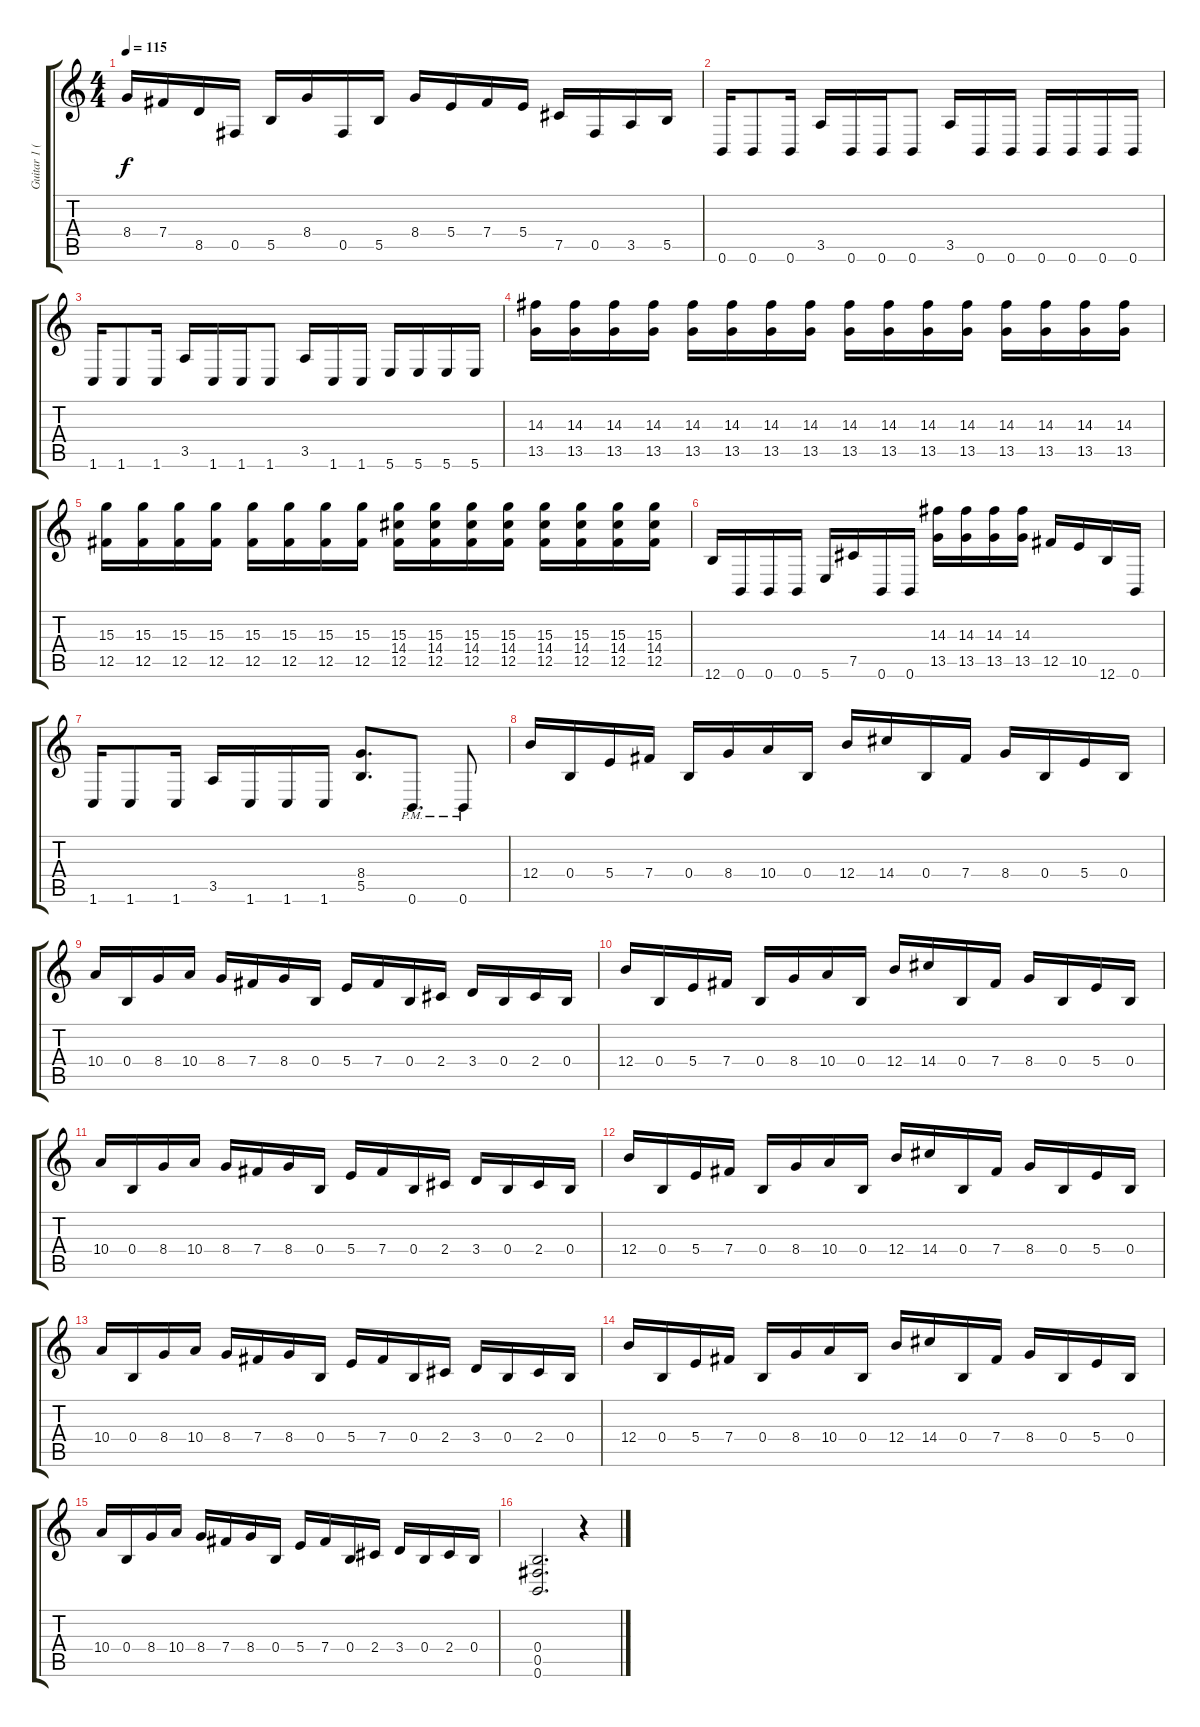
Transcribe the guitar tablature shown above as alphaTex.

\track ("Guitar 1 (Cran)" "Guitar 1 (") {instrument distortionguitar}
\staff {score tabs}
\tuning (Db4 Ab3 E3 B2 Gb2 B1) {hide}
\ts (4 4)
\tempo 115
\clef g2
\ks c
8.4.16{dy f} 7.4.16 8.5.16 0.5.16 5.5.16 8.4.16 0.5.16 5.5.16 8.4.16 5.4.16 7.4.16 5.4.16 7.5.16 0.5.16 3.5.16 5.5.16 |
0.6.16 0.6.8 0.6.16 3.5.16 0.6.16 0.6.16 0.6.8 3.5.16 0.6.16 0.6.16 0.6.16 0.6.16 0.6.16 0.6.16 |
1.6.16 1.6.8 1.6.16 3.5.16 1.6.16 1.6.16 1.6.8 3.5.16 1.6.16 1.6.16 5.6.16 5.6.16 5.6.16 5.6.16 |
(14.3 13.5).16 (14.3 13.5).16 (14.3 13.5).16 (14.3 13.5).16 (14.3 13.5).16 (14.3 13.5).16 (14.3 13.5).16 (14.3 13.5).16 (14.3 13.5).16 (14.3 13.5).16 (14.3 13.5).16 (14.3 13.5).16 (14.3 13.5).16 (14.3 13.5).16 (14.3 13.5).16 (14.3 13.5).16 |
(15.3 12.5).16 (15.3 12.5).16 (15.3 12.5).16 (15.3 12.5).16 (15.3 12.5).16 (15.3 12.5).16 (15.3 12.5).16 (15.3 12.5).16 (15.3 14.4 12.5).16 (15.3 14.4 12.5).16 (15.3 14.4 12.5).16 (15.3 14.4 12.5).16 (15.3 14.4 12.5).16 (15.3 14.4 12.5).16 (15.3 14.4 12.5).16 (15.3 14.4 12.5).16 |
12.6.16 0.6.16 0.6.16 0.6.16 5.6.16 7.5.16 0.6.16 0.6.16 (14.3 13.5).16 (14.3 13.5).16 (14.3 13.5).16 (14.3 13.5).16 12.5.16 10.5.16 12.6.16 0.6.16 |
1.6.16 1.6.8 1.6.16 3.5.16 1.6.16 1.6.16 1.6.16 (8.4 5.5).8{d} 0.6{pm}.8{d} 0.6{pm}.8 |
12.4.16 0.4.16 5.4.16 7.4.16 0.4.16 8.4.16 10.4.16 0.4.16 12.4.16 14.4.16 0.4.16 7.4.16 8.4.16 0.4.16 5.4.16 0.4.16 |
10.4.16 0.4.16 8.4.16 10.4.16 8.4.16 7.4.16 8.4.16 0.4.16 5.4.16 7.4.16 0.4.16 2.4.16 3.4.16 0.4.16 2.4.16 0.4.16 |
12.4.16 0.4.16 5.4.16 7.4.16 0.4.16 8.4.16 10.4.16 0.4.16 12.4.16 14.4.16 0.4.16 7.4.16 8.4.16 0.4.16 5.4.16 0.4.16 |
10.4.16 0.4.16 8.4.16 10.4.16 8.4.16 7.4.16 8.4.16 0.4.16 5.4.16 7.4.16 0.4.16 2.4.16 3.4.16 0.4.16 2.4.16 0.4.16 |
12.4.16 0.4.16 5.4.16 7.4.16 0.4.16 8.4.16 10.4.16 0.4.16 12.4.16 14.4.16 0.4.16 7.4.16 8.4.16 0.4.16 5.4.16 0.4.16 |
10.4.16 0.4.16 8.4.16 10.4.16 8.4.16 7.4.16 8.4.16 0.4.16 5.4.16 7.4.16 0.4.16 2.4.16 3.4.16 0.4.16 2.4.16 0.4.16 |
12.4.16 0.4.16 5.4.16 7.4.16 0.4.16 8.4.16 10.4.16 0.4.16 12.4.16 14.4.16 0.4.16 7.4.16 8.4.16 0.4.16 5.4.16 0.4.16 |
10.4.16 0.4.16 8.4.16 10.4.16 8.4.16 7.4.16 8.4.16 0.4.16 5.4.16 7.4.16 0.4.16 2.4.16 3.4.16 0.4.16 2.4.16 0.4.16 |
(0.4 0.5 0.6).2{d balance 0} r.4
